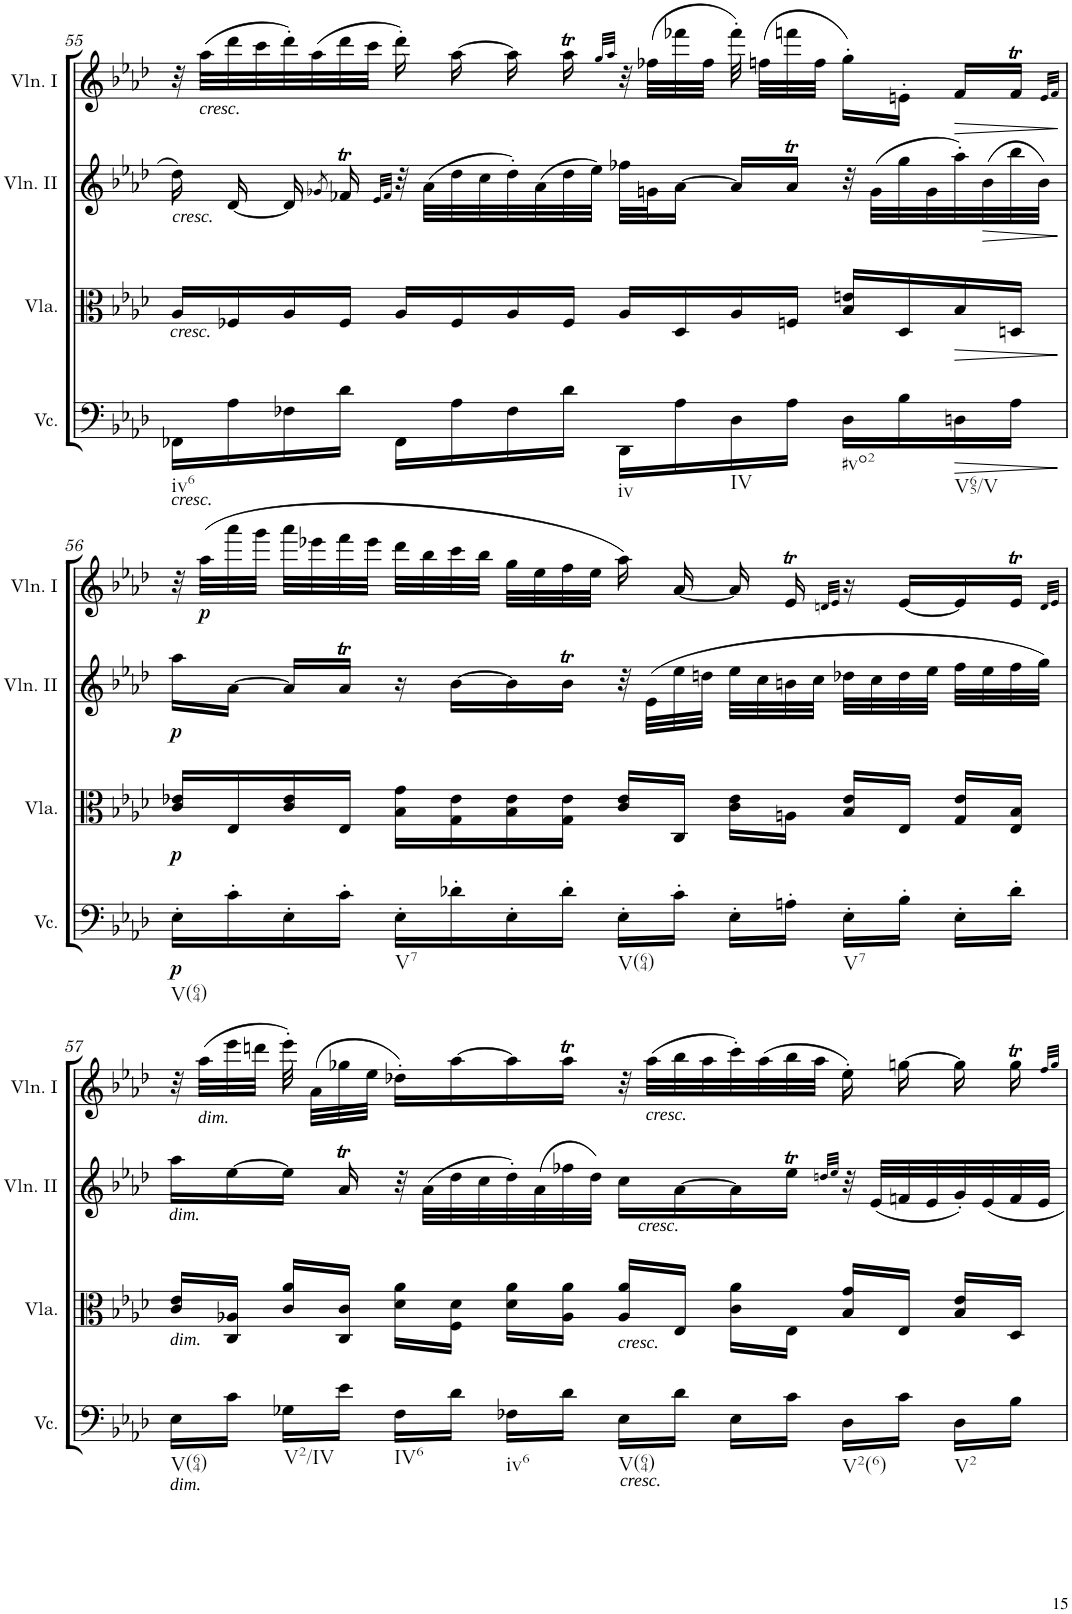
**kern	**dynam	**kern	**dynam	**kern	**dynam	**kern	**dynam
*part4	*part4	*part3	*part3	*part2	*part2	*part1	*part1
*staff4	*staff4	*staff3	*staff3	*staff2	*staff2	*staff1	*staff1
*I"Violoncello	*	*I"Viola	*	*I"Violin II	*	*I"Violin I	*
*I'Vc.	*	*I'Vla.	*	*I'Vln. II	*	*I'Vln. I	*
!!LO:PB:g=z
*clefF4	*	*clefC3	*	*clefG2	*	*clefG2	*
*k[b-e-a-d-]	*	*k[b-e-a-d-]	*	*k[b-e-a-d-]	*	*k[b-e-a-d-]	*
*A-:	*	*A-:	*	*A-:	*	*A-:	*
*M4/4	*	*M4/4	*	*M4/4	*	*M4/4	*
*met(c)	*	*met(c)	*	*met(c)	*	*met(c)	*
=55	=55	=55	=55	=55	=55	=55	=55
!	!	!	!	!LO:TX:b:i:t=cresc.	!	!	!
!	!	!LO:TX:b:i:t=cresc.	!	!	!	!	!
!LO:TX:b:i:t=cresc.	!	!	!	!	!	!	!
!LO:TX:b:t=iv6	!	!	!	!	!	!	!
16FF-X\LL	.	16A-/LL	.	16dd-\	.	32r	.
!	!	!	!	!	!	!LO:TX:b:i:t=cresc.	!
.	.	.	.	.	.	(32aa-\LLL	.
16A-\	.	16F-X/	.	[16d-/	.	32ddd-\	.
.	.	.	.	.	.	32ccc\	.
16F-X\	.	16A-/	.	16d-/]	.	32ddd-'\)	.
.	.	.	.	.	.	(32aa-\	.
.	.	.	.	8qg-X/	.	.	.
16d-\JJ	.	16F-/JJ	.	16f-XT/	.	32ddd-\	.
.	.	.	.	.	.	32ccc\JJJ	.
.	.	.	.	32qe-/LLL	.	.	.
.	.	.	.	32qf-/JJJ	.	.	.
16FF-\LL	.	16A-/LL	.	32r	.	16ddd-'\)	.
.	.	.	.	(32a-\LLL	.	.	.
16A-\	.	16F-/	.	32dd-\	.	[16aa-\	.
.	.	.	.	32cc\	.	.	.
16F-\	.	16A-/	.	32dd-'\)	.	16aa-\]	.
.	.	.	.	(32a-\	.	.	.
16d-\JJ	.	16F-/JJ	.	32dd-\	.	16aa-T\	.
.	.	.	.	32ee-\JJJ)	.	.	.
.	.	.	.	.	.	32qgg/LLL	.
.	.	.	.	.	.	32qaa-/JJJ	.
!LO:TX:b:t=iv	!	!	!	!	!	!	!
16DD-\LL	.	16A-/LL	.	32ff-X\LLL	.	32r	.
.	.	.	.	32gn\J	.	(32ff-X\LLL	.
16A-\	.	16D-/	.	[16a-\JJ	.	32fff-X\	.
.	.	.	.	.	.	32ff-\JJJ	.
!LO:TX:b:t=IV	!	!	!	!	!	!	!
16D-\	.	16A-/	.	16a-/LL]	.	32fff-'\)	.
.	.	.	.	.	.	(32ffn\LLL	.
16A-\JJ	.	16Fn/JJ	.	16a-T/JJ	.	32fffn\	.
.	.	.	.	.	.	32ff\JJJ	.
!LO:TX:b:t=#vo2	!	!	!	!	!	!	!
16D-\LL	.	16B-/ 16en/LL	.	32r	.	16gg'\LL)	.
.	.	.	.	(32g\LLL	.	.	.
16B-\	.	16D-/	.	32gg\	.	16en'\JJ	.
.	.	.	.	32g\	.	.	.
!LO:TX:b:t=V65/V	!	!	!	!	!	!	!
!	!	!	!LO:HP:b	!	!	!	!LO:HP:b
16Dn\	.	16B-/	>	32aa-'\)	.	16f/LL	>
!	!	!	!	!	!LO:HP:b	!	!
.	.	.	.	(32b-\	>	.	.
16A-\JJ	.	16Dn/JJ	.	32bb-\	.	16fT/JJ	.
.	.	.	.	32b-\JJJ)	.	.	.
.	.	.	.	.	.	32qe/LLL	.
.	.	.	.	.	.	32qf/JJJ	.
.	.	.	]	.	]	.	]
!!LO:LB:g=z
=56	=56	=56	=56	=56	=56	=56	=56
!LO:TX:b:t=V(64)	!	!	!	!	!	!	!
!	!LO:DY:b	!	!LO:DY:b	!	!LO:DY:b	!	!
16E-'\LL	p	16c/ 16e-X/LL	p	16aa-\LL	p	32r	.
!	!	!	!	!	!	!	!LO:DY:b
.	.	.	.	.	.	(32aa-\LLL	p
16c'\	.	16E-/	.	[16a-\JJ	.	32aaa-\	.
.	.	.	.	.	.	32ggg\JJJ	.
16E-'\	.	16c/ 16e-/	.	16a-/LL]	.	32aaa-\LLL	.
.	.	.	.	.	.	32eee-X\	.
16c'\JJ	.	16E-/JJ	.	16a-T/JJ	.	32fff\	.
.	.	.	.	.	.	32eee-\JJJ	.
!LO:TX:b:t=V7	!	!	!	!	!	!	!
16E-'\LL	.	16B-\ 16g\LL	.	16r	.	32ddd-\LLL	.
.	.	.	.	.	.	32bb-\	.
16d-X'\	.	16G\ 16e-\	.	[16b-\LL	.	32ccc\	.
.	.	.	.	.	.	32bb-\JJJ	.
16E-'\	.	16B-\ 16e-\	.	16b-\]	.	32gg\LLL	.
.	.	.	.	.	.	32ee-\	.
16d-'\JJ	.	16G\ 16e-\JJ	.	16b-T\JJ	.	32ff\	.
.	.	.	.	.	.	32ee-\JJJ	.
!LO:TX:b:t=V(64)	!	!	!	!	!	!	!
16E-'\LL	.	16c/ 16e-/LL	.	32r	.	16aa-\)	.
.	.	.	.	(32e-\LLL	.	.	.
16c'\JJ	.	16C/JJ	.	32ee-\	.	[16a-/	.
.	.	.	.	32ddn\JJJ	.	.	.
16E-'\LL	.	16c\ 16e-\LL	.	32ee-\LLL	.	16a-/]	.
.	.	.	.	32cc\	.	.	.
16An'\JJ	.	16An\JJ	.	32bn\	.	16e-T/	.
.	.	.	.	32cc\JJJ	.	.	.
.	.	.	.	.	.	32qdn/LLL	.
.	.	.	.	.	.	32qe-/JJJ	.
!LO:TX:b:t=V7	!	!	!	!	!	!	!
16E-'\LL	.	16B-/ 16e-/LL	.	32dd-X\LLL	.	16r	.
.	.	.	.	32cc\	.	.	.
16B-'\JJ	.	16E-/JJ	.	32dd-\	.	[16e-/LL	.
.	.	.	.	32ee-\JJJ	.	.	.
16E-'\LL	.	16G/ 16e-/LL	.	32ff\LLL	.	16e-/]	.
.	.	.	.	32ee-\	.	.	.
16d-'\JJ	.	16E-/ 16B-/JJ	.	32ff\	.	16e-T/JJ	.
.	.	.	.	32gg\JJJ)	.	.	.
.	.	.	.	.	.	32qd/LLL	.
.	.	.	.	.	.	32qe-/JJJ	.
!!LO:LB:g=z
=57	=57	=57	=57	=57	=57	=57	=57
!	!	!	!	!LO:TX:b:i:t=dim.	!	!	!
!	!	!LO:TX:b:i:t=dim.	!	!	!	!	!
!LO:TX:b:i:t=dim.	!	!	!	!	!	!	!
!LO:TX:b:t=V(64)	!	!	!	!	!	!	!
16E-\LL	.	16c/ 16e-/LL	.	16aa-\LL	.	32r	.
!	!	!	!	!	!	!LO:TX:b:i:t=dim.	!
.	.	.	.	.	.	(32aa-\LLL	.
16c\JJ	.	16C/ 16A-X/JJ	.	[16ee-\	.	32eee-\	.
.	.	.	.	.	.	32dddn\JJJ	.
!LO:TX:b:t=V2/IV	!	!	!	!	!	!	!
16G-X\LL	.	16c/ 16a-/LL	.	16ee-\JJ]	.	32eee-'\)	.
.	.	.	.	.	.	(32a-\LLL	.
16e-\JJ	.	16C/ 16c/JJ	.	16a-T/	.	32gg-X\	.
.	.	.	.	.	.	32ee-\JJJ	.
!LO:TX:b:t=IV6	!	!	!	!	!	!	!
16F\LL	.	16d-\ 16a-\LL	.	32r	.	16dd-X'\LL)	.
.	.	.	.	(32a-\LLL	.	.	.
16d-\JJ	.	16F\ 16d-\JJ	.	32dd-\	.	[16aa-\	.
.	.	.	.	32cc\	.	.	.
!LO:TX:b:t=iv6	!	!	!	!	!	!	!
16F-X\LL	.	16d-\ 16a-\LL	.	32dd-'\)	.	16aa-\]	.
.	.	.	.	(32a-\	.	.	.
16d-\JJ	.	16A-\ 16a-\JJ	.	32ff-X\	.	16aa-T\JJ	.
.	.	.	.	32dd-\JJJ)	.	.	.
!	!	!	!	!LO:TX:b:i:t=cresc.	!	!	!
!	!	!LO:TX:b:i:t=cresc.	!	!	!	!	!
!LO:TX:b:i:t=cresc.	!	!	!	!	!	!	!
!LO:TX:b:t=V(64)	!	!	!	!	!	!	!
16E-\LL	.	16A-/ 16a-/LL	.	16cc\LL	.	32r	.
!	!	!	!	!	!	!LO:TX:b:i:t=cresc.	!
.	.	.	.	.	.	(32aa-\LLL	.
16d-\JJ	.	16E-/JJ	.	[16a-\	.	32bb-\	.
.	.	.	.	.	.	32aa-\	.
16E-\LL	.	16c\ 16a-\LL	.	16a-\]	.	32ccc'\)	.
.	.	.	.	.	.	(32aa-\	.
16c\JJ	.	16E-\JJ	.	16ee-T\JJ	.	32bb-\	.
.	.	.	.	.	.	32aa-\JJJ	.
.	.	.	.	32qddn/LLL	.	.	.
.	.	.	.	32qee-/JJJ	.	.	.
!LO:TX:b:t=V2(6)	!	!	!	!	!	!	!
16D-\LL	.	16B-/ 16g/LL	.	32r	.	16ee-'\)	.
.	.	.	.	(32e-/LLL	.	.	.
16c\JJ	.	16E-/JJ	.	32fn/	.	[16ggn\	.
.	.	.	.	32e-/	.	.	.
!LO:TX:b:t=V2	!	!	!	!	!	!	!
16D-\LL	.	16B-/ 16e-/LL	.	32g'/)	.	16gg\]	.
.	.	.	.	32e-/	.	.	.
16B-\JJ	.	16D-/JJ	.	32f/	.	16ggt\	.
.	.	.	.	32e-/JJJ	.	.	.
.	.	.	.	.	.	32qff/LLL	.
.	.	.	.	.	.	32qgg/JJJ	.
=	=	=	=	=	=	=	=
*-	*-	*-	*-	*-	*-	*-	*-
